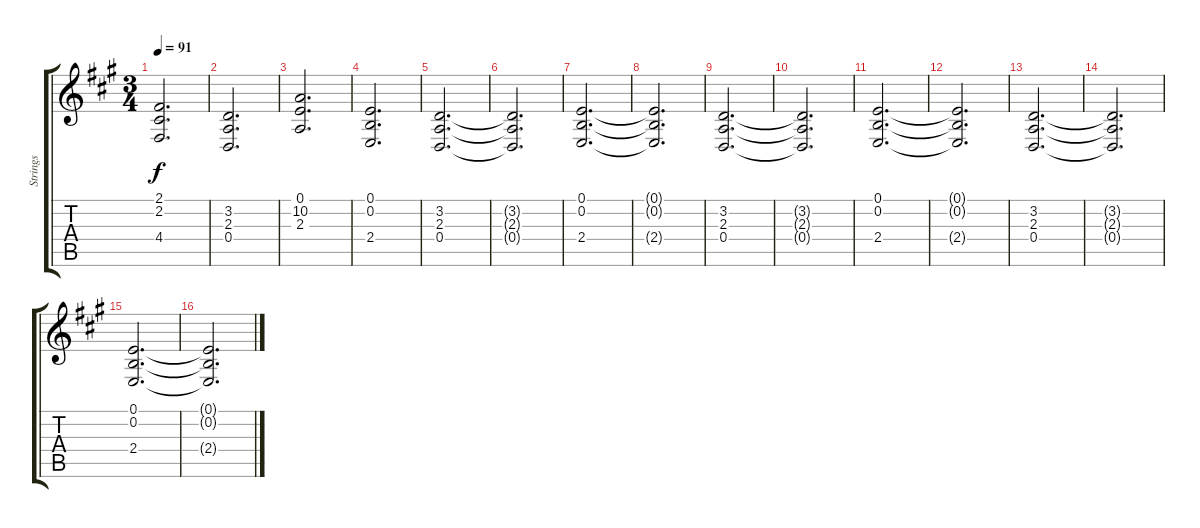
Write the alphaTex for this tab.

\track ("Strings" "Strings") {instrument stringensemble2}
\staff {score tabs}
\tuning (E4 B3 G3 D3 A2 E2) {hide}
\ts (3 4)
\tempo 91
\clef g2
\ks a
(2.1 2.2 4.4).2{d dy f} |
(3.2 2.3 0.4).2{d} |
(0.1 10.2 2.3).2{d} |
(0.1 0.2 2.4).2{d} |
(3.2 2.3 0.4).2{d} |
(3.2{t} 2.3{t} 0.4{t}).2{d} |
(0.1 0.2 2.4).2{d} |
(0.1{t} 0.2{t} 2.4{t}).2{d} |
(3.2 2.3 0.4).2{d} |
(3.2{t} 2.3{t} 0.4{t}).2{d} |
(0.1 0.2 2.4).2{d} |
(0.1{t} 0.2{t} 2.4{t}).2{d} |
(3.2 2.3 0.4).2{d} |
(3.2{t} 2.3{t} 0.4{t}).2{d} |
(0.1 0.2 2.4).2{d} |
(0.1{t} 0.2{t} 2.4{t}).2{d}
